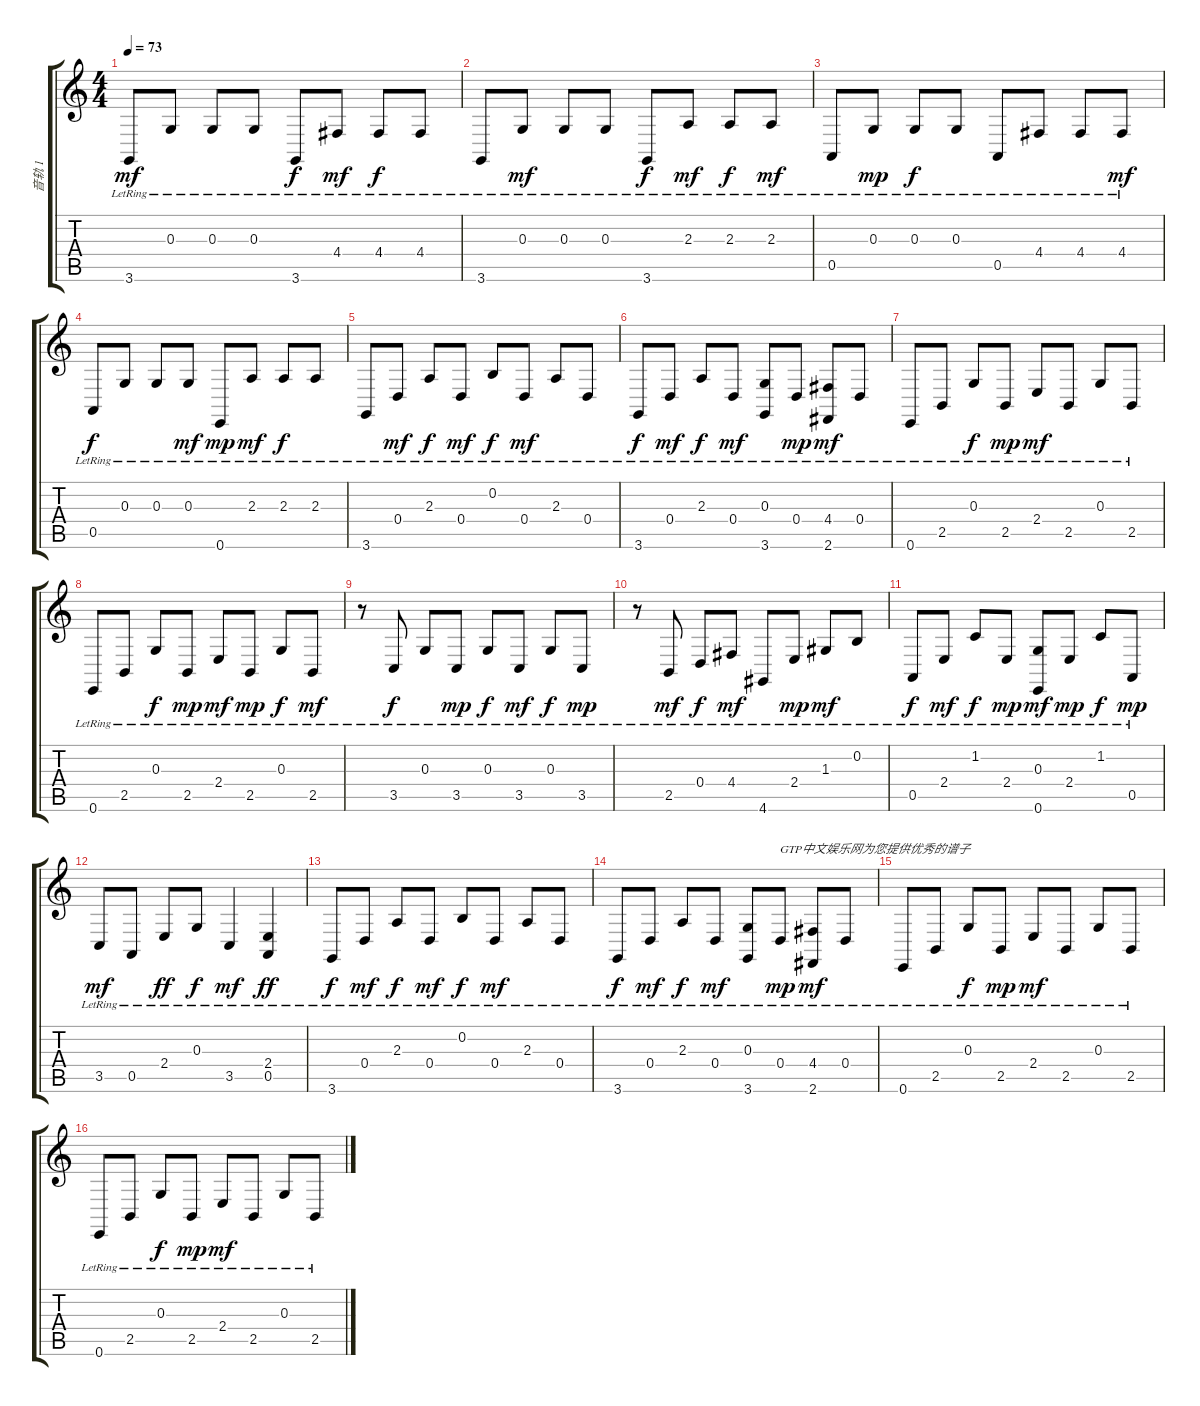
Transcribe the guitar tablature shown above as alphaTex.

\track ("音轨 1" "音轨 1") {instrument acousticgrandpiano}
\staff {score tabs}
\tuning (E4 B3 G3 D3 A2 E2) {hide}
\ts (4 4)
\tempo 73
\clef g2
\ks c
3.6{lr}.8{dy mf} 0.3{lr}.8 0.3{lr}.8 0.3{lr}.8 3.6{lr}.8{dy f} 4.4{lr}.8{dy mf} 4.4{lr}.8{dy f} 4.4{lr}.8 |
3.6{lr}.8 0.3{lr}.8{dy mf} 0.3{lr}.8 0.3{lr}.8 3.6{lr}.8{dy f} 2.3{lr}.8{dy mf} 2.3{lr}.8{dy f} 2.3{lr}.8{dy mf} |
0.5{lr}.8 0.3{lr}.8{dy mp} 0.3{lr}.8{dy f} 0.3{lr}.8 0.5{lr}.8 4.4{lr}.8 4.4{lr}.8 4.4{lr}.8{dy mf} |
0.5{lr}.8{dy f} 0.3{lr}.8 0.3{lr}.8 0.3{lr}.8{dy mf} 0.6{lr}.8{dy mp} 2.3{lr}.8{dy mf} 2.3{lr}.8{dy f} 2.3{lr}.8 |
3.6{lr}.8 0.4{lr}.8{dy mf} 2.3{lr}.8{dy f} 0.4{lr}.8{dy mf} 0.2{lr}.8{dy f} 0.4{lr}.8{dy mf} 2.3{lr}.8 0.4{lr}.8 |
3.6{lr}.8{dy f} 0.4{lr}.8{dy mf} 2.3{lr}.8{dy f} 0.4{lr}.8{dy mf} (0.3{lr} 3.6{lr}).8 0.4{lr}.8{dy mp} (4.4{lr} 2.6{lr}).8{dy mf} 0.4{lr}.8 |
0.6{lr}.8 2.5{lr}.8 0.3{lr}.8{dy f} 2.5{lr}.8{dy mp} 2.4{lr}.8{dy mf} 2.5{lr}.8 0.3{lr}.8 2.5{lr}.8 |
0.6{lr}.8 2.5{lr}.8 0.3{lr}.8{dy f} 2.5{lr}.8{dy mp} 2.4{lr}.8{dy mf} 2.5{lr}.8{dy mp} 0.3{lr}.8{dy f} 2.5{lr}.8{dy mf} |
r.8 3.5{lr}.8{dy f} 0.3{lr}.8 3.5{lr}.8{dy mp} 0.3{lr}.8{dy f} 3.5{lr}.8{dy mf} 0.3{lr}.8{dy f} 3.5{lr}.8{dy mp} |
r.8 2.5{lr}.8{dy mf} 0.4{lr}.8{dy f} 4.4{lr}.8{dy mf} 4.6{lr}.8 2.4{lr}.8{dy mp} 1.3{lr}.8{dy mf} 0.2{lr}.8 |
0.5{lr}.8{dy f} 2.4{lr}.8{dy mf} 1.2{lr}.8{dy f} 2.4{lr}.8{dy mp} (0.3{lr} 0.6{lr}).8{dy mf} 2.4{lr}.8{dy mp} 1.2{lr}.8{dy f} 0.5{lr}.8{dy mp} |
3.5{lr}.8{dy mf} 0.5{lr}.8 2.4{lr}.8{dy ff} 0.3{lr}.8{dy f} 3.5{lr}.4{dy mf} (2.4{lr} 0.5{lr}).4{dy ff} |
3.6{lr}.8{dy f} 0.4{lr}.8{dy mf} 2.3{lr}.8{dy f} 0.4{lr}.8{dy mf} 0.2{lr}.8{dy f} 0.4{lr}.8{dy mf} 2.3{lr}.8 0.4{lr}.8 |
3.6{lr}.8{dy f} 0.4{lr}.8{dy mf} 2.3{lr}.8{dy f} 0.4{lr}.8{dy mf} (0.3{lr} 3.6{lr}).8 0.4{lr}.8{txt "GTP中文娱乐网为您提供优秀的谱子" dy mp} (4.4{lr} 2.6{lr}).8{dy mf} 0.4{lr}.8 |
0.6{lr}.8 2.5{lr}.8 0.3{lr}.8{dy f} 2.5{lr}.8{dy mp} 2.4{lr}.8{dy mf} 2.5{lr}.8 0.3{lr}.8 2.5{lr}.8 |
0.6{lr}.8 2.5{lr}.8 0.3{lr}.8{dy f} 2.5{lr}.8{dy mp} 2.4{lr}.8{dy mf} 2.5{lr}.8 0.3{lr}.8 2.5{lr}.8
